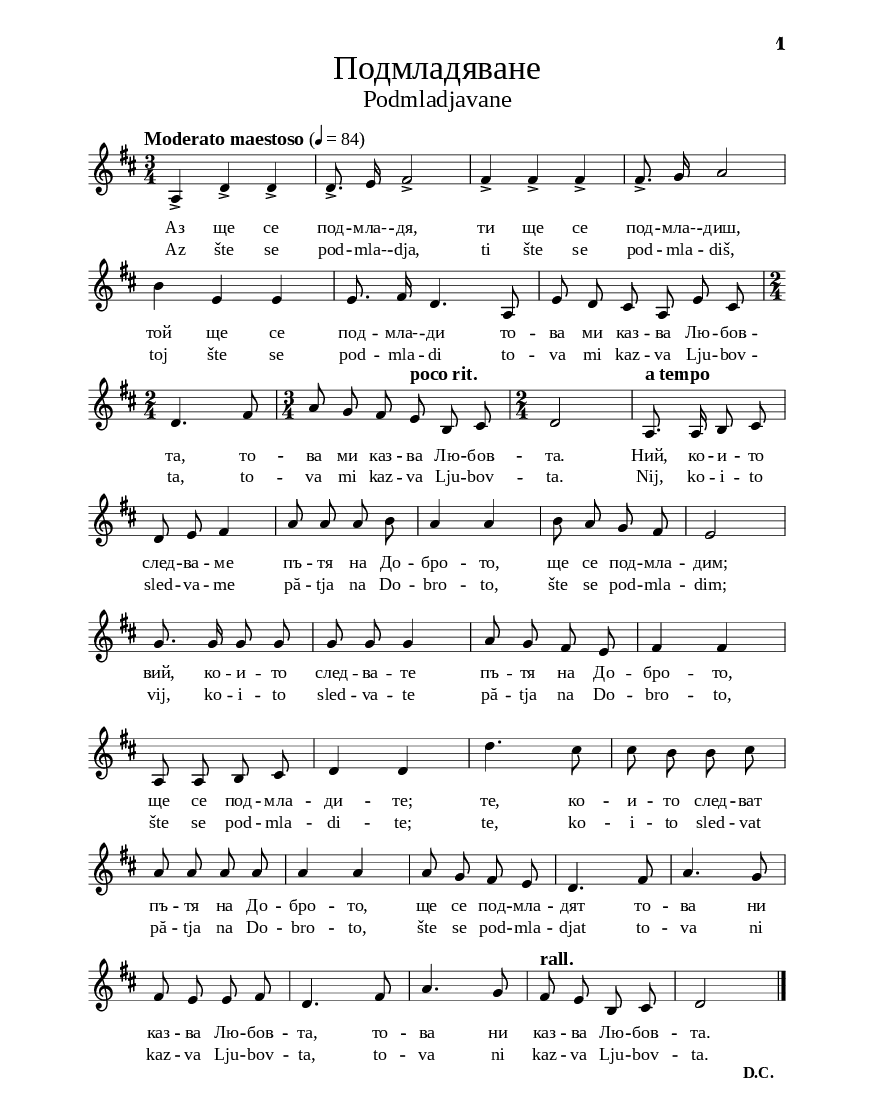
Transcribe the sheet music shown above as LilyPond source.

\version "2.24.3"

% include paper part and global functions
\include "include/globals.ily"

\bookpart {
  \label #'ref119
  \tocItem \markup "Подмладяване – Podmladjavane"
  \include "include/bookpart-paper.ily"
  \score {
    \include "include/score-layout.ily"

    \new Voice \absolute {
      \clef treble
      \key d \major
      \time 3/4
      \tempoFunc "Moderato maestoso" 4 "84"
      \autoBeamOff
      a4 -> d'4 ->  % 2
      d'4 -> | d'8. -> e'16  % 3
      fis'2 -> | % 4
      fis'4 -> fis'4 ->  % 5
      fis'4 -> | fis'8. -> g'16  % 6
      a'2 \break |

      b'4 e'4  % 8
      e'4 | e'8. fis'16  % 9
      d'4. a8 | e'8  d'8 cis'8 a8 e'8 cis'8 \break | % 11
      \time 2/4  d'4. fis'8 | % 12
      \time 3/4  a'8 g'8 fis'8 \tempo "poco rit." e'8 b8 cis'8
      | % 13
      \time 2/4  d'2 | % 14
      \tempo "a tempo" a8. a16 b8 cis'8 \break | % 15
      d'8 e'8 fis'4 | % 16
      a'8 a'8 a'8 b'8 | % 17
      a'4 a'4 | % 18
      b'8 a'8 g'8 fis'8 | % 19
      e'2 \break |
      g'8. g'16 g'8 g'8 | % 21
      g'8 g'8 g'4 | % 22
      a'8 g'8 fis'8 e'8 | % 23
      fis'4 fis'4 \break | % 24
      a8 a8 b8 cis'8 | % 25
      d'4 d'4 | % 26
      d''4. cis''8 | % 27
      cis''8 b'8 b'8 cis''8 \break | % 28
      a'8 a'8 a'8 a'8 | % 29
      a'4 a'4 |
      a'8 g'8 fis'8 e'8 | % 31
      d'4. fis'8 | % 32
      a'4. g'8 \break | % 33
      fis'8 e'8 e'8 fis'8 | % 34
      d'4. fis'8 | % 35
      a'4. g'8 | % 36
       \tempo "rall." fis'8 e'8 b8 cis'8 | % 37
      d'2  \bar "|."
    }

    \addlyrics {Аз   ще   се 
   под  --  "мла-"  --  дя,   ти   ще   се   под  --  "мла-"  --  диш, 
   той   ще   се   под  --  "мла-"  --  ди   то  --  ва   ми   каз  --
   ва   Лю  --  бов  --  та,   то  --  ва   ми   каз  --  ва   Лю  --
   бов  --  та.   Ний,   ко  --  и  --  то   след  --  ва  --  ме 
   пъ  --  тя   на   До  --  бро  --  то,   ще   се   под  --  мла  --
   дим;   вий,   ко  --  и  --  то   след  --  ва  --  те   пъ  --
   тя   на   До  --  бро  --  то,   ще   се   под  --  мла  --  ди  --
   те;   те,   ко  --  и  --  то   след  --  ват   пъ  --  тя   на 
   До  --  бро  --  то,   ще   се   под  --  мла  --  дят   то  --
   ва   ни   каз  --  ва   Лю  --  бов  --  та,   то  --  ва   ни 
   каз  --  ва   Лю  --  бов  --  та. }
      \addlyrics {Az   šte   se 
   pod  --  "mla-"  --  dja,   ti   šte   se   pod  --  mla  --  diš, 
   toj   šte   se   pod  --  mla  --  di   to  --  va   mi   kaz  --
   va   Lju  --  bov  --  ta,   to  --  va   mi   kaz  --  va   Lju  --
   bov  --  ta.   Nij,   ko  --  i  --  to   sled  --  va  --  me 
   pă  --  tja   na   Do  --  bro  --  to,   šte   se   pod  --  mla  --
   dim;   vij,   ko  --  i  --  to   sled  --  va  --  te   pă  --
   tja   na   Do  --  bro  --  to,   šte   se   pod  --  mla  --  di  --
   te;   te,   ko  --  i  --  to   sled  --  vat   pă  --  tja   na 
   Do  --  bro  --  to,   šte   se   pod  --  mla  --  djat   to  --
   va   ni   kaz  --  va   Lju  --  bov  --  ta,   to  --  va   ni 
   kaz  --  va   Lju  --  bov  --  ta. }

    \header {
      title = \titleFunc "Подмладяване" "Podmladjavane"
    }

    \midi{}

  } % score

  \markup \dc-one "D.C."

  \pageBreak

  % include foreign translation(s) of the song
 \version "2.24.3"

\markup \fill-line { \fontsize #deTitleFontSize "Verjüngen" }
\markup \null
\markup \null
\markup \fontsize #deCoupletFontSize {
  \hspace #14
  \override #`(baseline-skip . ,deCoupletBaselineSkip)

  \column {

    \line { " " Ich werde mich verjüngen,  }

    \line { " " du wirst dich verjüngen,  }

    \line { " " er wird sich verjüngen.  }

    \line { " " Das sagte mir die Liebe.  }

    \line { " " Wir, die wir dem Weg des Guten folgen, }

    \line { " " werden uns verjüngen,  }

    \line { " " ihr, die ihr dem Weg des Guten folgt, }

    \line { " " werdet euch verjüngen. }

      \line { " " sie, die dem Weg des Guten folgt, }

    \line { " " werden sich verjüngen. }

    \line { " " Das sagte uns die Liebe. }

    \line { " " Das sagte uns die Liebe.  }

  }
}


} % bookpart
